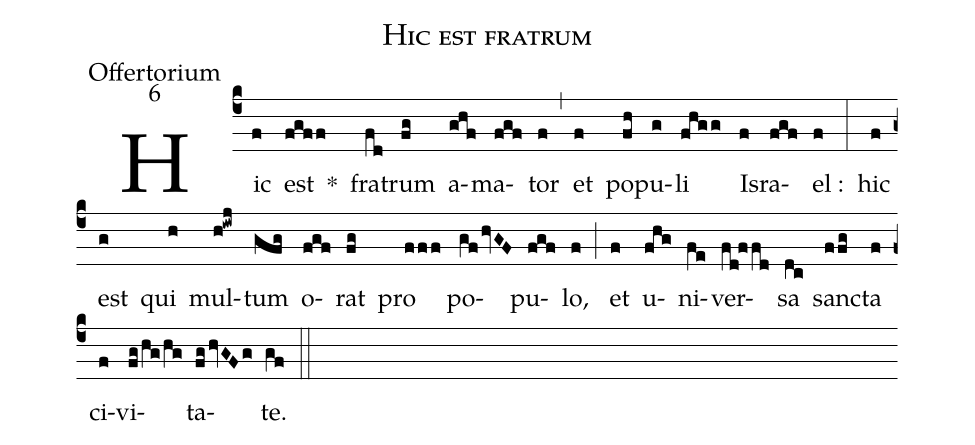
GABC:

name:Hic est fratrum;
office-part:Offertorium;
mode:6;
%%
(c4)Hic(f) est(fgff) *() fra(fd)trum(fg) a(ghf)ma(fgf)tor(f) (,) et(f) po(fh)pu(g)li(fhgg) Is(f)ra(fgf)el :(f) (:) hic(f) est(g) qui(h) mul(h!iwj)tum(gfg) o(fgf)rat(fg) pro(fff) po(gfhvGF)pu(fgf)lo,(f) (;)
et(f) u(fhg)ni(fe)ver(fd!ffd)sa(dc) sanc(ffg)ta(f) ci(f)vi(fg/hg/hg)ta(fghvGFg)te.(gf) (::)
